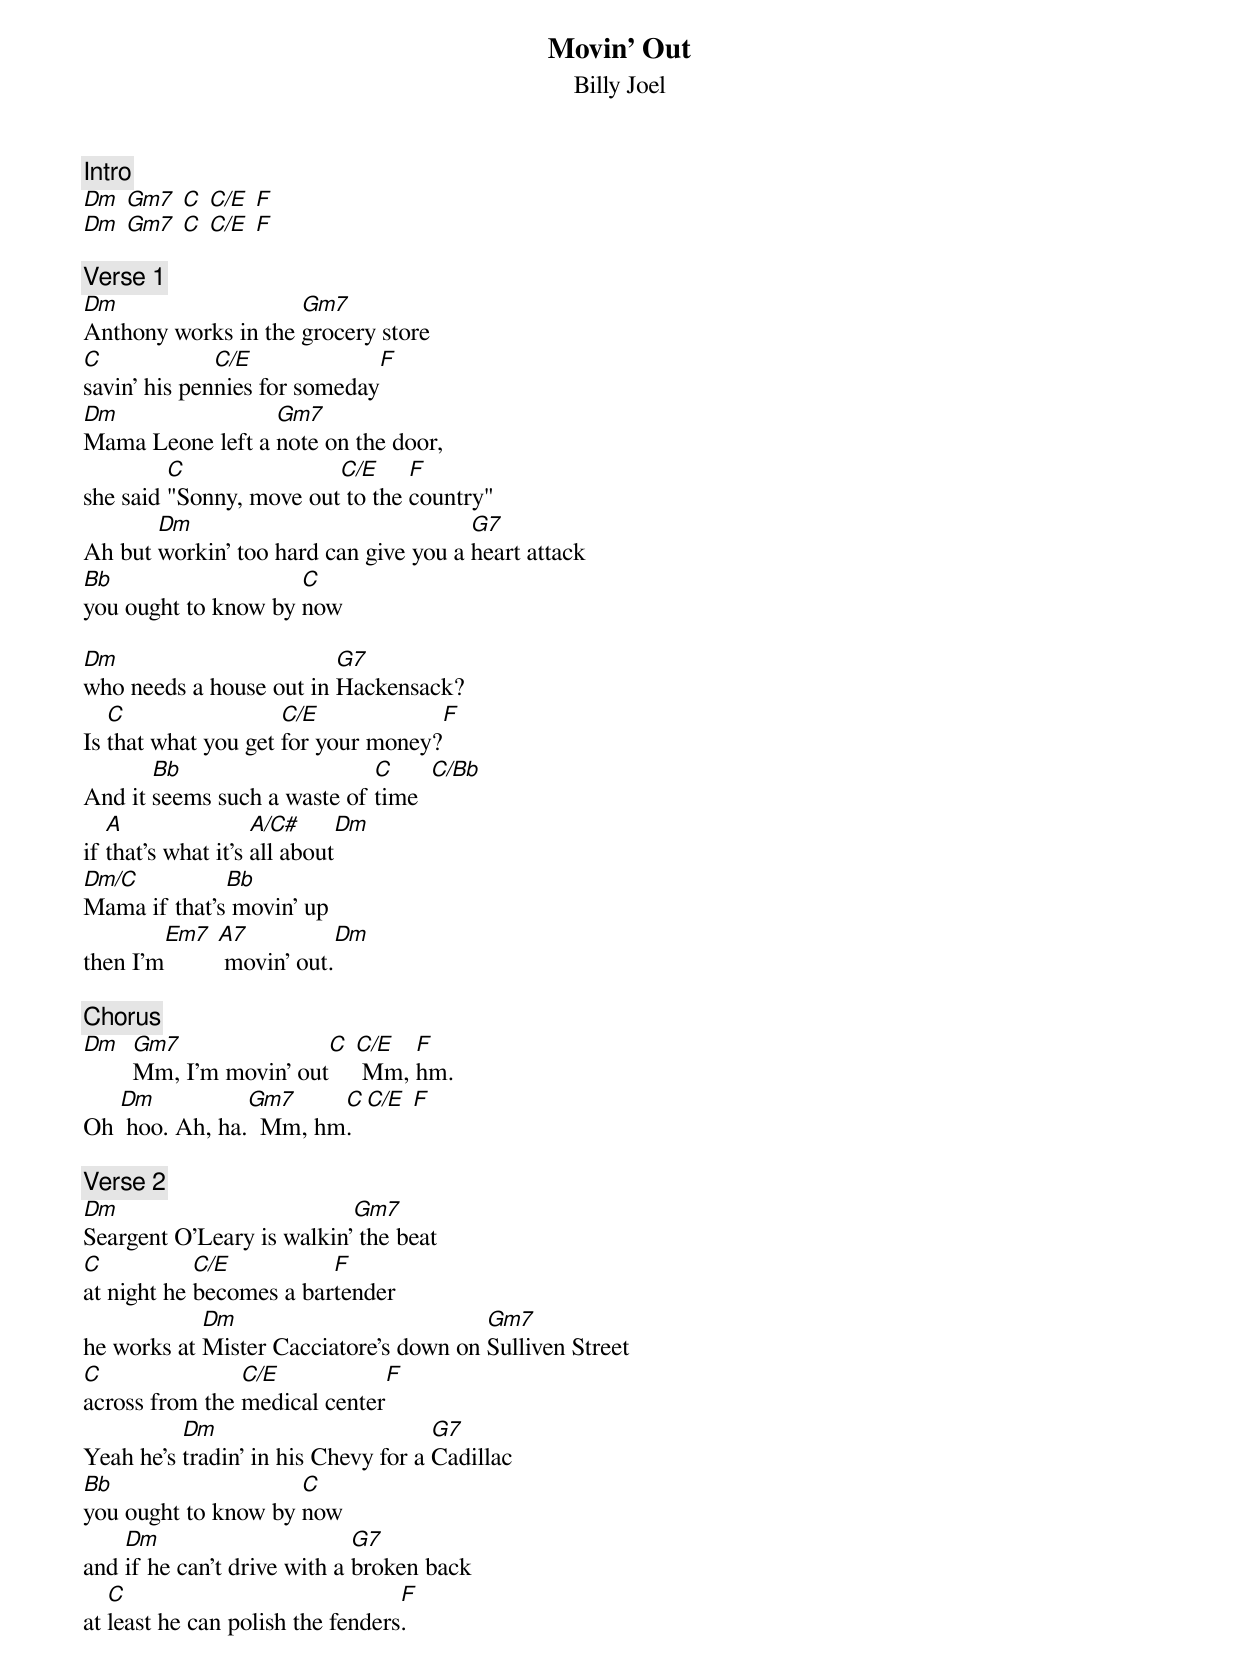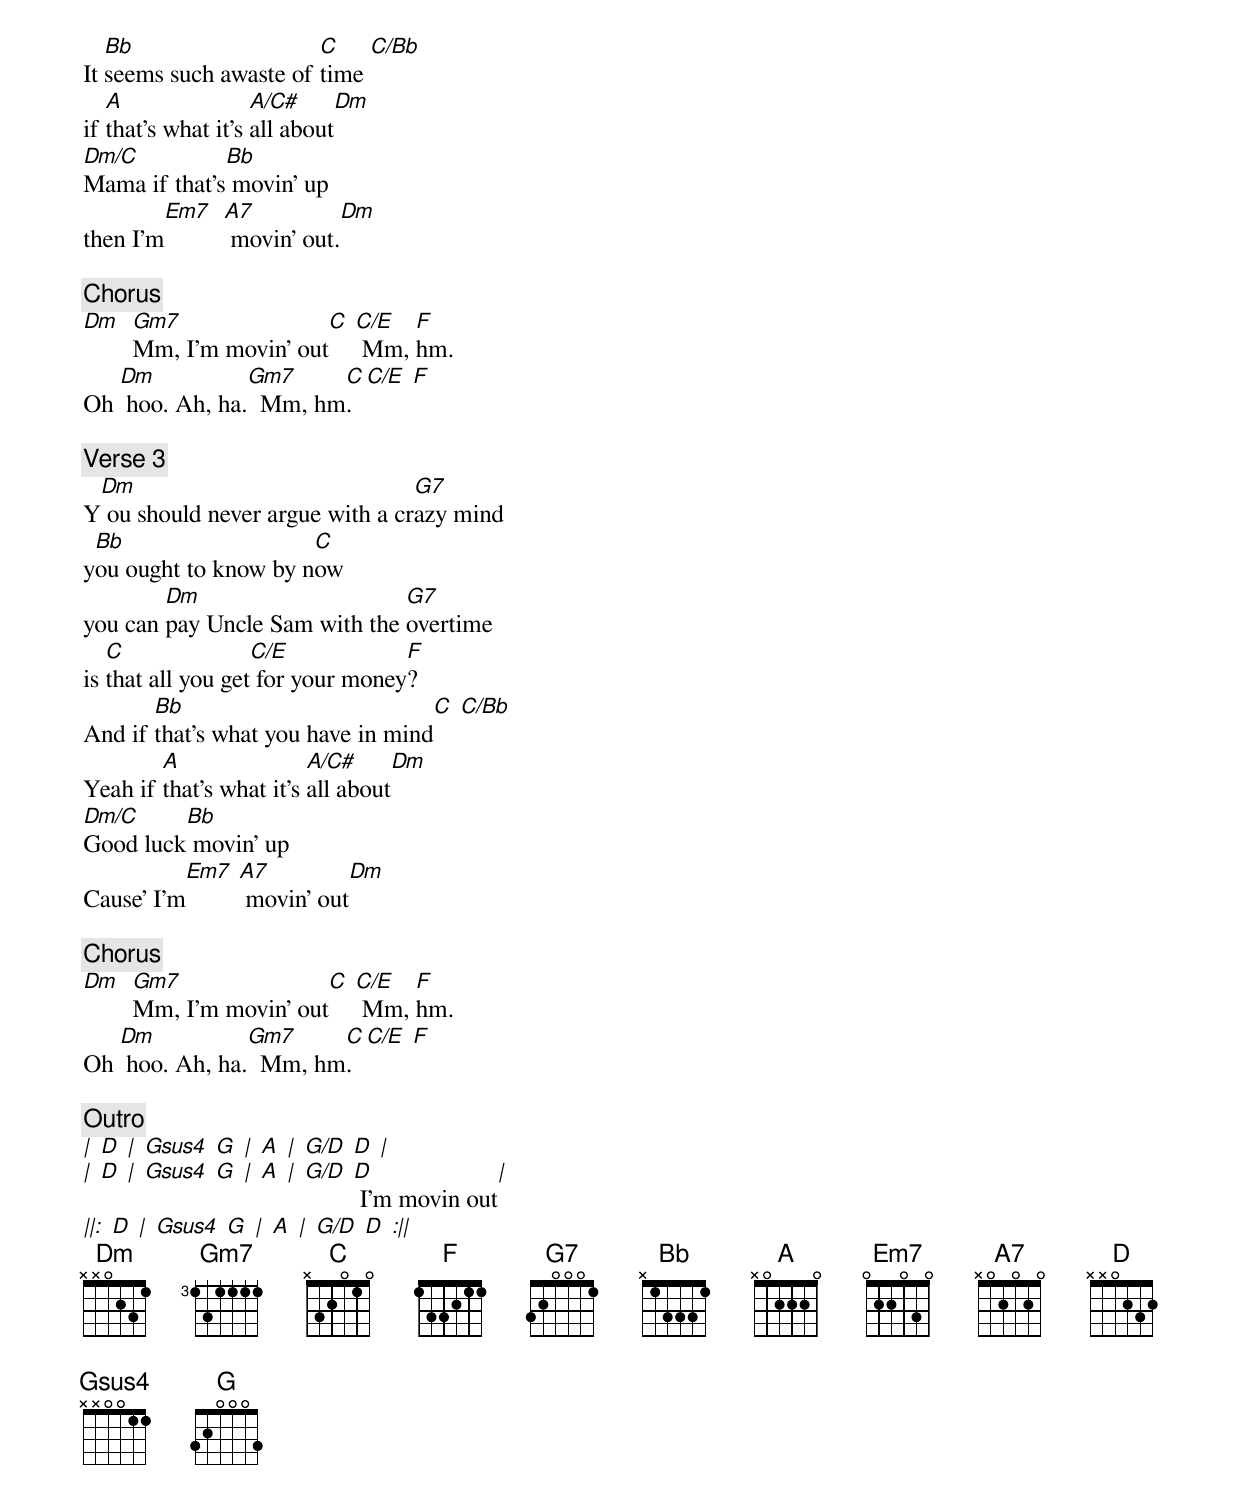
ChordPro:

{title: Movin' Out}
{subtitle: Billy Joel}

{c:Intro}
[Dm] [Gm7] [C] [C/E] [F]
[Dm] [Gm7] [C] [C/E] [F]

{c:Verse 1}
[Dm]Anthony works in the [Gm7]grocery store
[C]savin' his pen[C/E]nies for someday[F]
[Dm]Mama Leone left a [Gm7]note on the door,
she said [C]"Sonny, move out[C/E] to the [F]country"
Ah but [Dm]workin' too hard can give you a [G7]heart attack
[Bb]you ought to know by [C]now

[Dm]who needs a house out in [G7]Hackensack?
Is [C]that what you get [C/E]for your money?[F]
And it [Bb]seems such a waste of [C]time  [C/Bb]
if [A]that's what it's [A/C#]all about[Dm]
[Dm/C]Mama if that's[Bb] movin' up
then I'm[Em7] [A7] movin' out.[Dm]

{c:Chorus}
[Dm]  [Gm7]Mm, I'm movin' out[C] [C/E] Mm, [F]hm.
Oh [Dm] hoo. Ah, ha.[Gm7]  Mm, hm[C].  [C/E] [F]

{c:Verse 2}
[Dm]Seargent O'Leary is walkin'[Gm7] the beat
[C]at night he [C/E]becomes a bar[F]tender
he works at [Dm]Mister Cacciatore's down on [Gm7]Sulliven Street
[C]across from the [C/E]medical center[F]
Yeah he's [Dm]tradin' in his Chevy for a [G7]Cadillac
[Bb]you ought to know by [C]now
and [Dm]if he can't drive with a [G7]broken back
at [C]least he can polish the fenders[F].
It [Bb]seems such awaste of [C]time [C/Bb]
if [A]that's what it's [A/C#]all about[Dm]
[Dm/C]Mama if that's[Bb] movin' up
then I'm[Em7]  [A7] movin' out.[Dm]

{c:Chorus}
[Dm]  [Gm7]Mm, I'm movin' out[C] [C/E] Mm, [F]hm.
Oh [Dm] hoo. Ah, ha.[Gm7]  Mm, hm[C].  [C/E] [F]

{c:Verse 3}
Y[Dm] ou should never argue with a cr[G7]azy mind
y[Bb]ou ought to know by n[C]ow
you can [Dm]pay Uncle Sam with the [G7]overtime
is [C]that all you get[C/E] for your money[F]?
And if [Bb]that's what you have in mind[C] [C/Bb]
Yeah if [A]that's what it's [A/C#]all about[Dm]
[Dm/C]Good luck[Bb] movin' up
Cause' I'm[Em7] [A7] movin' out[Dm]

{c:Chorus}
[Dm]  [Gm7]Mm, I'm movin' out[C] [C/E] Mm, [F]hm.
Oh [Dm] hoo. Ah, ha.[Gm7]  Mm, hm[C].  [C/E] [F]

{c:Outro}
[|] [D] [|] [Gsus4] [G] [|] [A] [|] [G/D] [D] [|]
[|] [D] [|] [Gsus4] [G] [|] [A] [|] [G/D] [D] I'm movin out[|]
[||:] [D] [|] [Gsus4] [G] [|] [A] [|] [G/D] [D] [:||]
